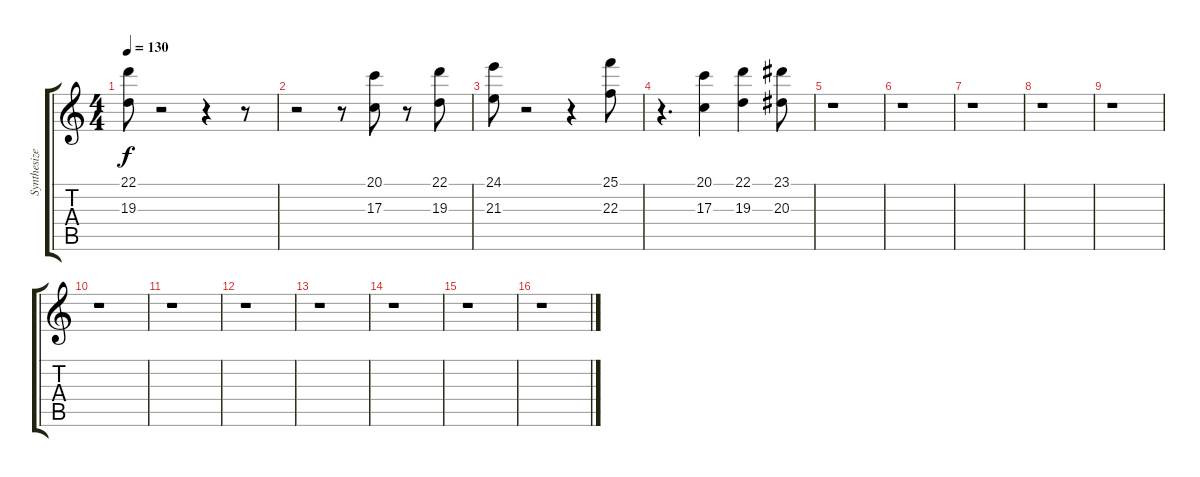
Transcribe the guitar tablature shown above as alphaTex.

\track ("Synthesizer" "Synthesize") {instrument fx5brightness}
\staff {score tabs}
\tuning (E4 B3 G3 D3 A2 E2) {hide}
\ts (4 4)
\tempo 130
\clef g2
\ks c
(22.1 19.3).8{dy f} r.2 r.4 r.8 |
r.2 r.8 (20.1 17.3).8 r.8 (22.1 19.3).8 |
(24.1 21.3).8 r.2 r.4 (25.1 22.3).8 |
r.4{d} (20.1 17.3).4 (22.1 19.3).4 (23.1 20.3).8 |
r.1 |
r.1 |
r.1 |
r.1 |
r.1 |
r.1 |
r.1 |
r.1 |
r.1 |
r.1 |
r.1 |
r.1
